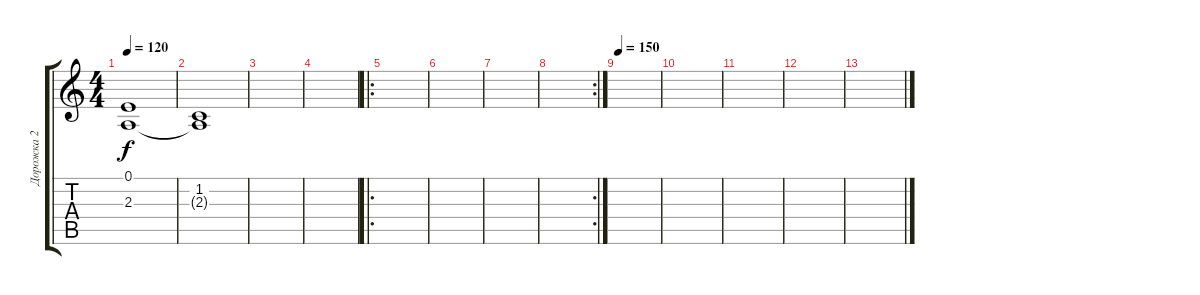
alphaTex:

\track ("Дорожка 2" "Дорожка 2") {instrument stringensemble2}
\staff {score tabs}
\tuning (E4 B3 G3 D3 A2 E2) {hide}
\ts (4 4)
\tempo 120
\clef g2
\ks c
(0.1 2.3).1{dy f} |
\ks aminor
(1.2 2.3{t}).1 |
|
\ks c
|
\ro
\ks aminor
|
|
|
\rc 2
|
\tempo 150
|
|
|
|
\ks c
